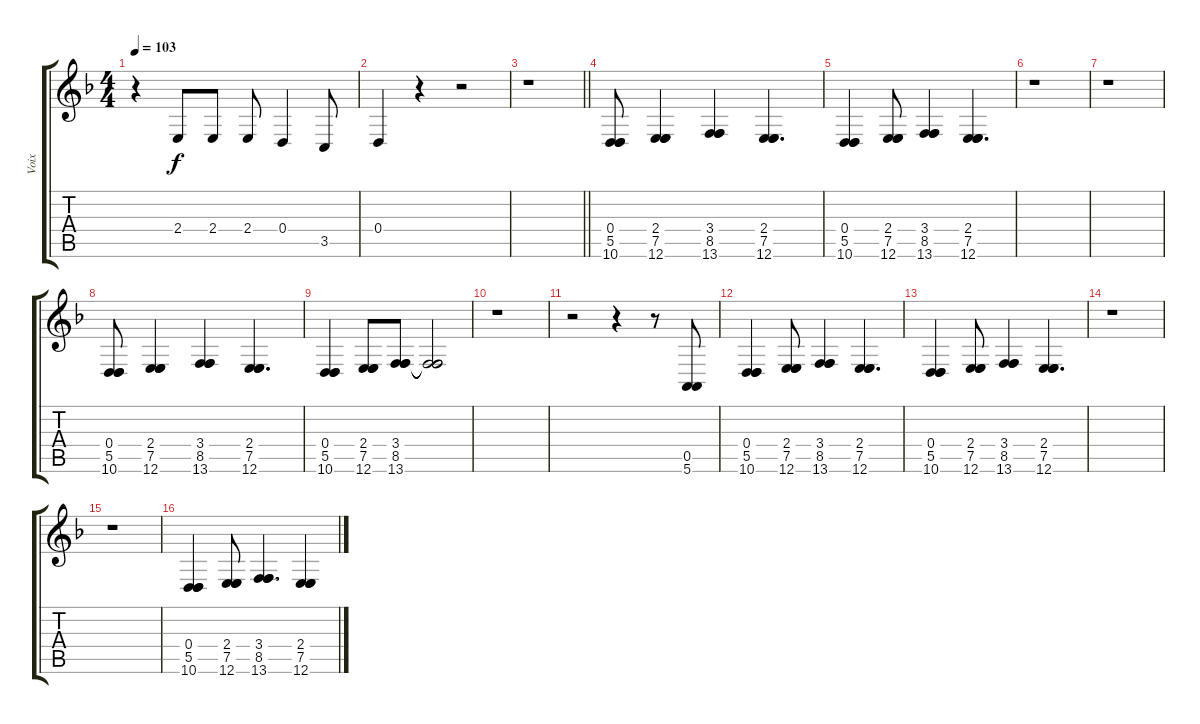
\track ("Voix" "Voix") {instrument synthvoice}
\staff {score tabs}
\tuning (E4 B3 G3 D3 A2 E2) {hide}
\ts (4 4)
\tempo 103
\clef g2
\ks dminor
r.4{dy f} 2.4.8 2.4.8 2.4.8 0.4.4 3.5.8 |
0.4.4 r.4 r.2 |
\barLineRight lightlight
r.1 |
(0.4 5.5 10.6).8 (2.4 7.5 12.6).4 (3.4 8.5 13.6).4 (2.4 7.5 12.6).4{d} |
(0.4 5.5 10.6).4 (2.4 7.5 12.6).8 (3.4 8.5 13.6).4 (2.4 7.5 12.6).4{d} |
r.1 |
r.1 |
(0.4 5.5 10.6).8 (2.4 7.5 12.6).4 (3.4 8.5 13.6).4 (2.4 7.5 12.6).4{d} |
(0.4 5.5 10.6).4 (2.4 7.5 12.6).8 (3.4 8.5 13.6).8 (3.4{t} 8.5{t} 13.6{t}).2 |
r.1 |
r.2 r.4 r.8 (0.5 5.6).8 |
(0.4 5.5 10.6).4 (2.4 7.5 12.6).8 (3.4 8.5 13.6).4 (2.4 7.5 12.6).4{d} |
(0.4 5.5 10.6).4 (2.4 7.5 12.6).8 (3.4 8.5 13.6).4 (2.4 7.5 12.6).4{d} |
r.1 |
r.1 |
(0.4 5.5 10.6).4 (2.4 7.5 12.6).8 (3.4 8.5 13.6).4{d} (2.4 7.5 12.6).4
